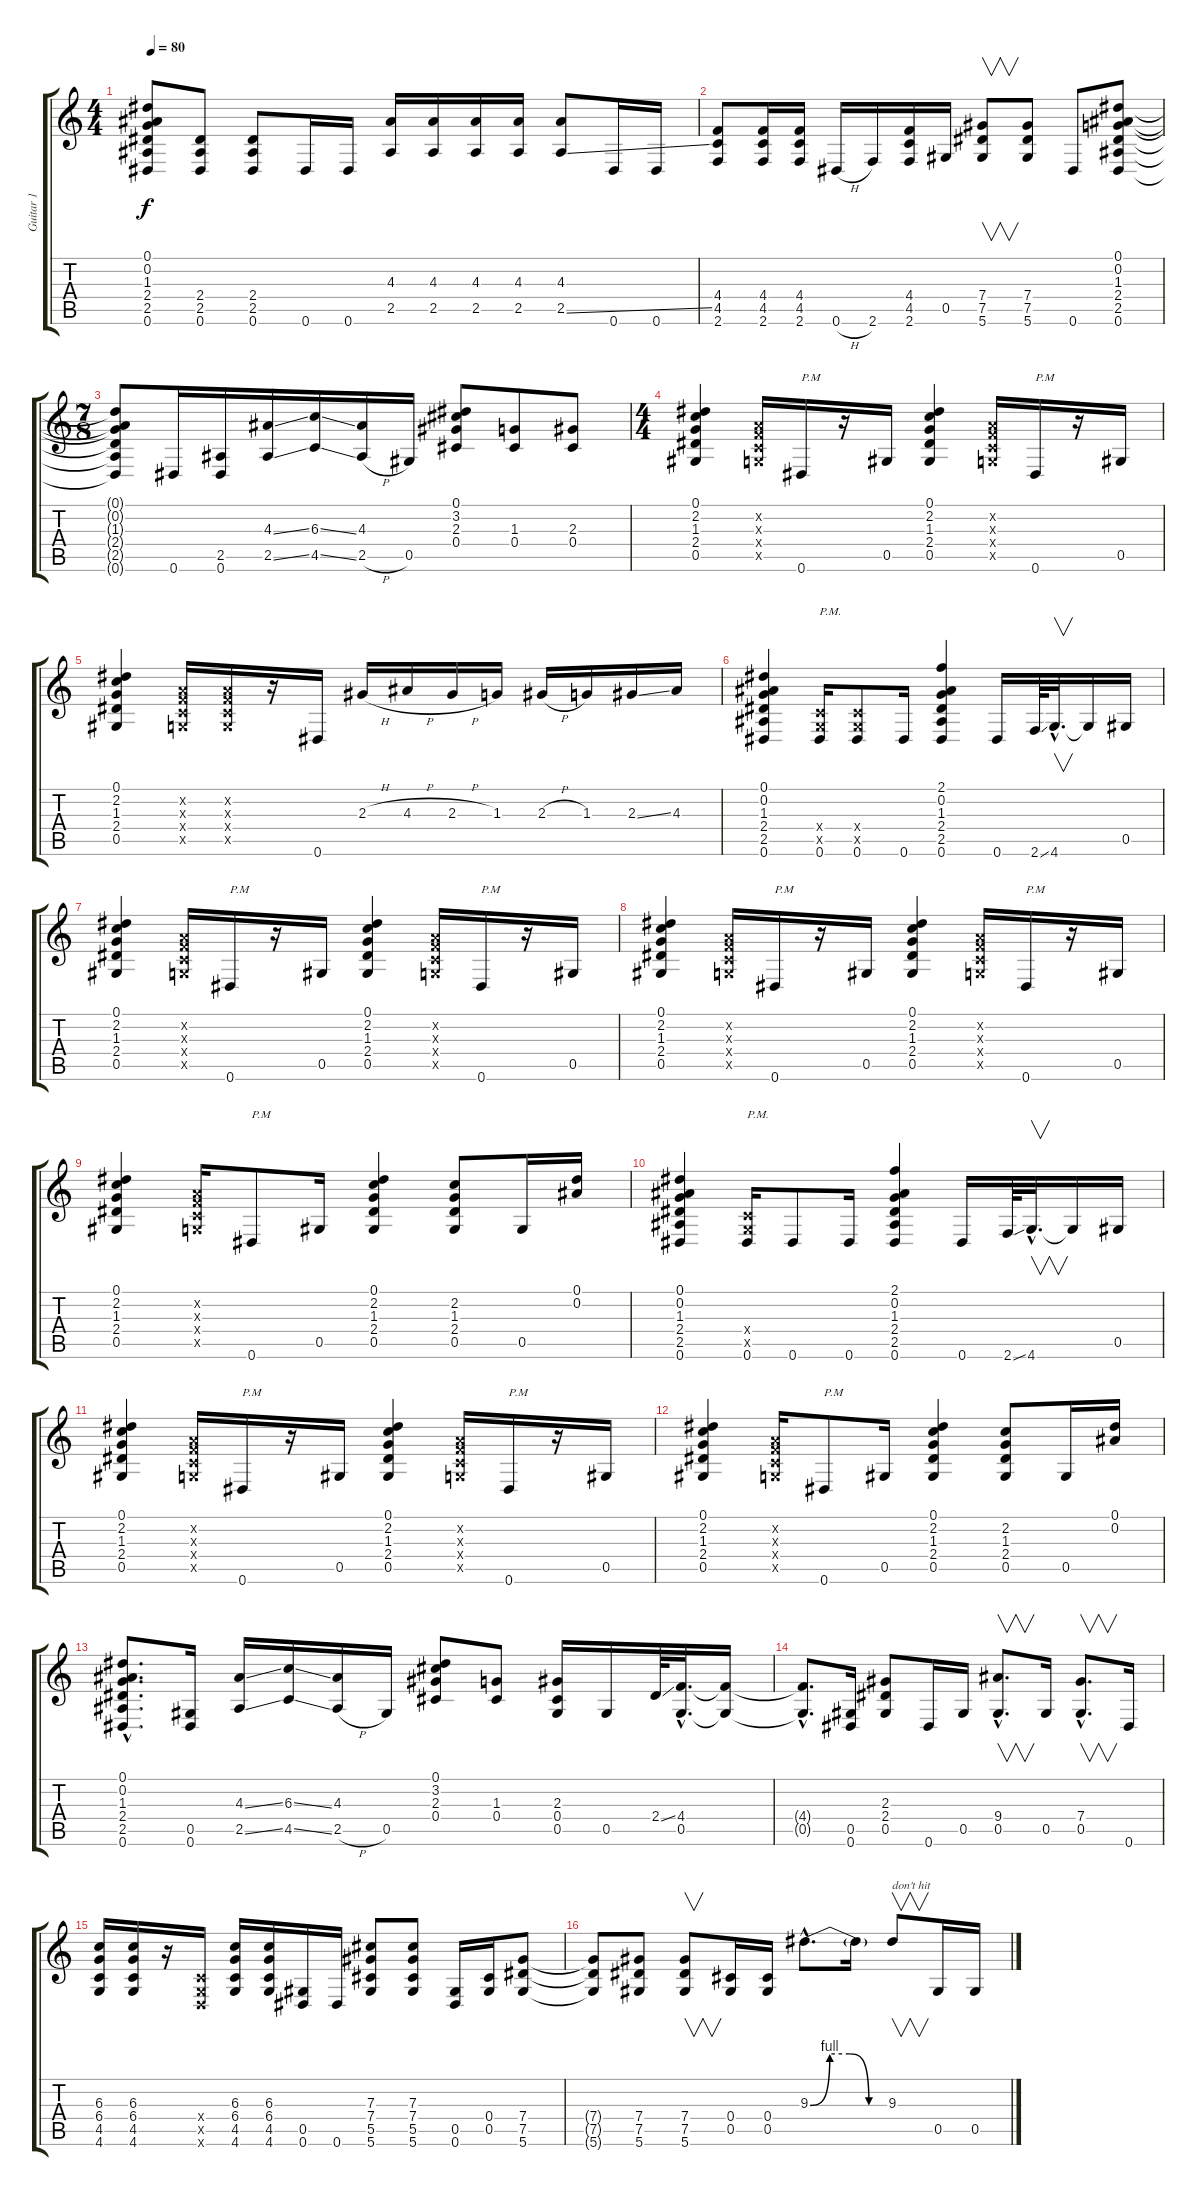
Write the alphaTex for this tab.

\track ("Guitar 1" "Guitar 1") {instrument overdrivenguitar}
\staff {score tabs}
\tuning (Eb4 Bb3 Gb3 Db3 Ab2 Eb2) {hide}
\ts (4 4)
\tempo 80
\clef g2
\ks c
(0.1{t} 0.2{t} 1.3{t} 2.4{t} 2.5{t} 0.6{t}).8{dy f} (2.4 2.5 0.6).8 (2.4 2.5 0.6).8 0.6.16 0.6.16 (4.3 2.5).16 (4.3 2.5).16 (4.3 2.5).16 (4.3 2.5).16 (4.3 2.5{ss}).8 0.6.16 0.6.16 |
(4.4 4.5 2.6).8 (4.4 4.5 2.6).16 (4.4 4.5 2.6).16 0.6{h}.16 2.6.16 (4.4 4.5 2.6).16 0.5.16 (7.4 7.5 5.6).8{v} (7.4 7.5 5.6).8 0.6.8 (0.1 0.2 1.3 2.4 2.5 0.6).8 |
\ts (7 8)
(0.1{t} 0.2{t} 1.3{t} 2.4{t} 2.5{t} 0.6{t}).8 0.6.16 (2.5 0.6).16 (4.3{ss} 2.5{ss}).16 (6.3{ss} 4.5{ss}).16 (4.3 2.5{h}).16 0.5.16 (0.1 3.2 2.3 0.4).8 (1.3 0.4).8 (2.3 0.4).8 |
\ts (4 4)
(0.1 2.2 1.3 2.4 0.5).4 (-1.2{x} -1.3{x} -1.4{x} -1.5{x}).16 0.6.16{txt "P.M"} r.16 0.5.16 (0.1 2.2 1.3 2.4 0.5).4 (-1.2{x} -1.3{x} -1.4{x} -1.5{x}).16 0.6.16{txt "P.M"} r.16 0.5.16 |
(0.1 2.2 1.3 2.4 0.5).4 (-1.2{x} -1.3{x} -1.4{x} -1.5{x}).16 (-1.2{x} -1.3{x} -1.4{x} -1.5{x}).16 r.16 0.6.16 2.3{h}.16 4.3{h}.16 2.3{h}.16 1.3.16 2.3{h}.16 1.3.16 2.3{ss}.16 4.3.16 |
(0.1 0.2 1.3 2.4 2.5 0.6).4 (-1.4{x} -1.5{x} 0.6).16{txt "P.M."} (-1.4{x} -1.5{x} 0.6).8 0.6.16 (2.1 0.2 1.3 2.4 2.5 0.6).4 0.6.16 2.6{ss}.64 4.6{hac}.32{v d} 4.6{t}.16 0.5.16 |
(0.1 2.2 1.3 2.4 0.5).4 (-1.2{x} -1.3{x} -1.4{x} -1.5{x}).16 0.6.16{txt "P.M"} r.16 0.5.16 (0.1 2.2 1.3 2.4 0.5).4 (-1.2{x} -1.3{x} -1.4{x} -1.5{x}).16 0.6.16{txt "P.M"} r.16 0.5.16 |
(0.1 2.2 1.3 2.4 0.5).4 (-1.2{x} -1.3{x} -1.4{x} -1.5{x}).16 0.6.16{txt "P.M"} r.16 0.5.16 (0.1 2.2 1.3 2.4 0.5).4 (-1.2{x} -1.3{x} -1.4{x} -1.5{x}).16 0.6.16{txt "P.M"} r.16 0.5.16 |
(0.1 2.2 1.3 2.4 0.5).4 (-1.2{x} -1.3{x} -1.4{x} -1.5{x}).16 0.6.8{txt "P.M"} 0.5.16 (0.1 2.2 1.3 2.4 0.5).4 (2.2 1.3 2.4 0.5).8 0.5.16 (0.1 0.2).16 |
(0.1 0.2 1.3 2.4 2.5 0.6).4 (-1.4{x} -1.5{x} 0.6).16{txt "P.M."} 0.6.8 0.6.16 (2.1 0.2 1.3 2.4 2.5 0.6).4 0.6.16 2.6{ss}.64 4.6{hac}.32{v d} 4.6{t}.16 0.5.16 |
(0.1 2.2 1.3 2.4 0.5).4 (-1.2{x} -1.3{x} -1.4{x} -1.5{x}).16 0.6.16{txt "P.M"} r.16 0.5.16 (0.1 2.2 1.3 2.4 0.5).4 (-1.2{x} -1.3{x} -1.4{x} -1.5{x}).16 0.6.16{txt "P.M"} r.16 0.5.16 |
(0.1 2.2 1.3 2.4 0.5).4 (-1.2{x} -1.3{x} -1.4{x} -1.5{x}).16 0.6.8{txt "P.M"} 0.5.16 (0.1 2.2 1.3 2.4 0.5).4 (2.2 1.3 2.4 0.5).8 0.5.16 (0.1 0.2).16 |
(0.1{hac} 0.2{hac} 1.3{hac} 2.4{hac} 2.5{hac} 0.6{hac}).8{d} (0.5 0.6).16 (4.3{ss} 2.5{ss}).16 (6.3{ss} 4.5{ss}).16 (4.3 2.5{h}).16 0.5.16 (0.1 3.2 2.3 0.4).8 (1.3 0.4).8 (2.3 0.4 0.5).16 0.5.16 2.4{ss}.64 (4.4{hac} 0.5{hac}).32{d} (4.4{t} 0.5{t}).16 |
(4.4{hac t} 0.5{hac t}).8{d} (0.5 0.6).16 (2.3 2.4 0.5).8 0.6.16 0.5.16 (9.4{hac} 0.5{hac}).8{v d} 0.5.16 (7.4{hac} 0.5{hac}).8{v d} 0.6.16 |
(6.3 6.4 4.5 4.6).16 (6.3 6.4 4.5 4.6).16 r.16 (-1.4{x} -1.5{x} -1.6{x}).16 (6.3 6.4 4.5 4.6).16 (6.3 6.4 4.5 4.6).16 (0.5 0.6).16 0.6.16 (7.3 7.4 5.5 5.6).8 (7.3 7.4 5.5 5.6).8 (0.5 0.6).16 (0.4 0.5).16 (7.4 7.5 5.6).8 |
(7.4{t} 7.5{t} 5.6{t}).8 (7.4 7.5 5.6).8 (7.4 7.5 5.6).8{v} (0.4 0.5).16 (0.4 0.5).16 9.3{be (custom 0 0 15 4 30 4 45 0 60 0) hac}.8{d} 9.3{t}.16 9.3.8{v txt "don't hit"} 0.5.16 0.5.16
